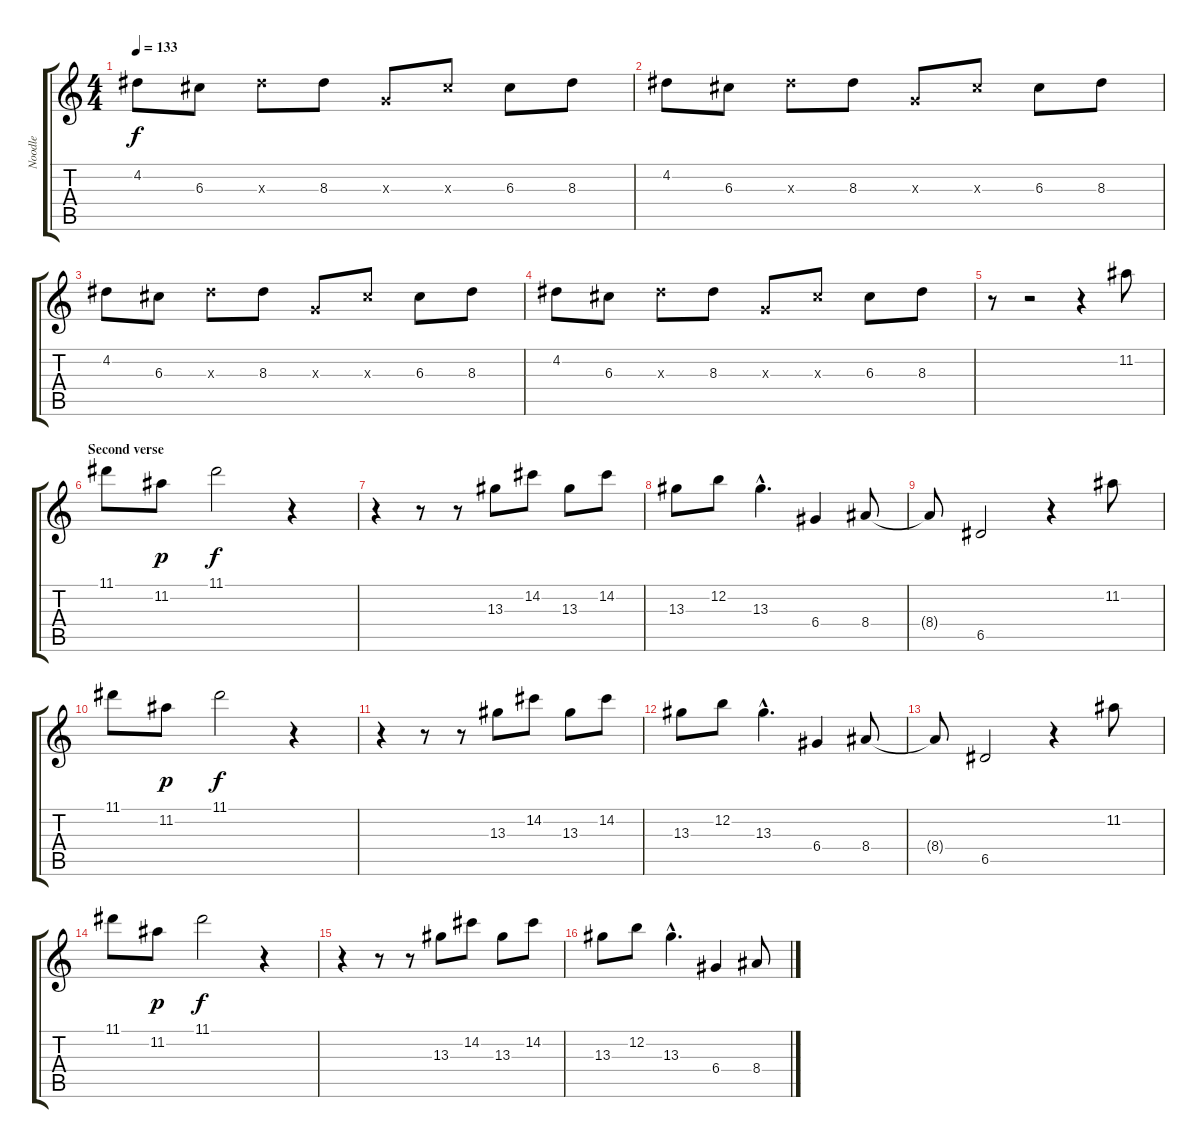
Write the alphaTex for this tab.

\track ("Noodle" "Noodle") {instrument electricguitarjazz}
\staff {score tabs}
\tuning (E4 B3 G3 D3 A2 E2) {hide}
\ts (4 4)
\tempo 133
\clef g2
\ks c
4.2.8{dy f} 6.3.8 8.3{x}.8 8.3.8 0.3{x}.8 6.3{x}.8 6.3.8 8.3.8 |
4.2.8 6.3.8 8.3{x}.8 8.3.8 0.3{x}.8 6.3{x}.8 6.3.8 8.3.8 |
4.2.8 6.3.8 8.3{x}.8 8.3.8 0.3{x}.8 6.3{x}.8 6.3.8 8.3.8 |
4.2.8 6.3.8 8.3{x}.8 8.3.8 0.3{x}.8 6.3{x}.8 6.3.8 8.3.8 |
r.8 r.2 r.4 11.2.8 |
\section ("" "Second verse")
11.1.8 11.2.8{dy p} 11.1.2{dy f} r.4 |
r.4 r.8 r.8 13.3.8 14.2.8 13.3.8 14.2.8 |
13.3.8 12.2.8 13.3{hac}.4{d} 6.4.4 8.4.8 |
8.4{t}.8 6.5.2 r.4 11.2.8 |
11.1.8 11.2.8{dy p} 11.1.2{dy f} r.4 |
r.4 r.8 r.8 13.3.8 14.2.8 13.3.8 14.2.8 |
13.3.8 12.2.8 13.3{hac}.4{d} 6.4.4 8.4.8 |
8.4{t}.8 6.5.2 r.4 11.2.8 |
11.1.8 11.2.8{dy p} 11.1.2{dy f} r.4 |
r.4 r.8 r.8 13.3.8 14.2.8 13.3.8 14.2.8 |
13.3.8 12.2.8 13.3{hac}.4{d} 6.4.4 8.4.8
